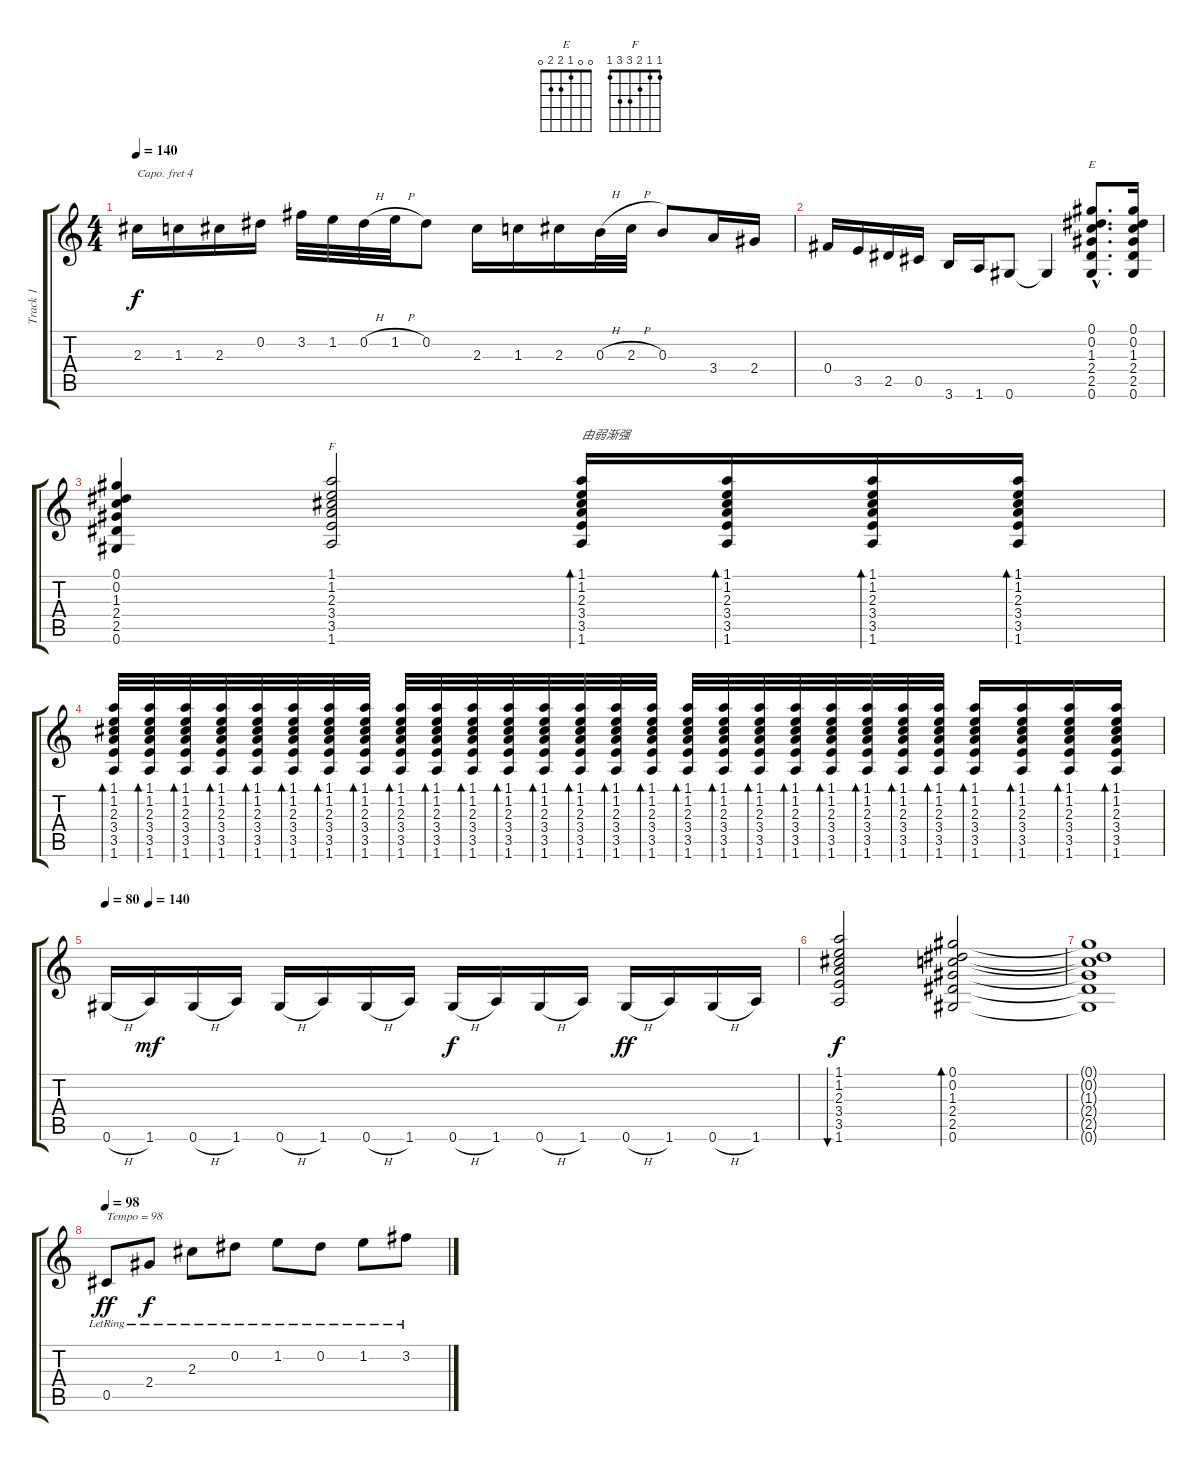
\track ("Track 1" "Track 1") {instrument acousticguitarnylon}
\staff {score tabs}
\capo 4
\tuning (E4 B3 G3 D3 A2 E2) {hide}
\chord ("E" 0 0 1 2 2 0)
\chord ("F" 1 1 2 3 3 1)
\ts (4 4)
\tempo 140
\clef g2
\ks c
2.3.16{dy f} 1.3.16 2.3.16 0.2.16 3.2.32 1.2.32 0.2{h}.32 1.2{h}.32 0.2.8 2.3.16 1.3.16 2.3.16 0.3{h}.32 2.3{h}.32 0.3.8 3.4.16 2.4.16 |
0.4.16 3.5.16 2.5.16 0.5.16 3.6.16 1.6.16 0.6.8 0.6{t}.4 (0.1{hac} 0.2{hac} 1.3{hac} 2.4{hac} 2.5{hac} 0.6{hac}).8{d ch "E"} (0.1 0.2 1.3 2.4 2.5 0.6).16 |
(0.1 0.2 1.3 2.4 2.5 0.6).4 (1.1 1.2 2.3 3.4 3.5 1.6).2{ch "F"} (1.1 1.2 2.3 3.4 3.5 1.6).16{bd 30 txt "由弱渐强" volume 5} (1.1 1.2 2.3 3.4 3.5 1.6).16{bd 30 volume 10} (1.1 1.2 2.3 3.4 3.5 1.6).16{bd 30} (1.1 1.2 2.3 3.4 3.5 1.6).16{bd 30} |
(1.1 1.2 2.3 3.4 3.5 1.6).32{bd 30} (1.1 1.2 2.3 3.4 3.5 1.6).32{bd 30} (1.1 1.2 2.3 3.4 3.5 1.6).32{bd 30} (1.1 1.2 2.3 3.4 3.5 1.6).32{bd 30} (1.1 1.2 2.3 3.4 3.5 1.6).32{bd 30} (1.1 1.2 2.3 3.4 3.5 1.6).32{bd 30} (1.1 1.2 2.3 3.4 3.5 1.6).32{bd 30} (1.1 1.2 2.3 3.4 3.5 1.6).32{bd 30} (1.1 1.2 2.3 3.4 3.5 1.6).32{bd 30} (1.1 1.2 2.3 3.4 3.5 1.6).32{bd 30} (1.1 1.2 2.3 3.4 3.5 1.6).32{bd 30} (1.1 1.2 2.3 3.4 3.5 1.6).32{bd 30} (1.1 1.2 2.3 3.4 3.5 1.6).32{bd 30} (1.1 1.2 2.3 3.4 3.5 1.6).32{bd 30} (1.1 1.2 2.3 3.4 3.5 1.6).32{bd 30} (1.1 1.2 2.3 3.4 3.5 1.6).32{bd 30} (1.1 1.2 2.3 3.4 3.5 1.6).32{bd 30} (1.1 1.2 2.3 3.4 3.5 1.6).32{bd 30} (1.1 1.2 2.3 3.4 3.5 1.6).32{bd 30} (1.1 1.2 2.3 3.4 3.5 1.6).32{bd 30} (1.1 1.2 2.3 3.4 3.5 1.6).32{bd 30} (1.1 1.2 2.3 3.4 3.5 1.6).32{bd 30} (1.1 1.2 2.3 3.4 3.5 1.6).32{bd 30} (1.1 1.2 2.3 3.4 3.5 1.6).32{bd 30} (1.1 1.2 2.3 3.4 3.5 1.6).16{bd 30} (1.1 1.2 2.3 3.4 3.5 1.6).16{bd 30} (1.1 1.2 2.3 3.4 3.5 1.6).16{bd 30} (1.1 1.2 2.3 3.4 3.5 1.6).16{bd 30 volume 13} |
\tempo 80
\tempo (140 0.0625)
0.6{h}.16 1.6.16{dy mf} 0.6{h}.16 1.6.16 0.6{h}.16 1.6.16 0.6{h}.16 1.6.16 0.6{h}.16{dy f} 1.6.16 0.6{h}.16 1.6.16 0.6{h}.16{dy ff} 1.6.16 0.6{h}.16 1.6.16 |
(1.1 1.2 2.3 3.4 3.5 1.6).2{bu 240 dy f} (0.1 0.2 1.3 2.4 2.5 0.6).2{bd 480} |
(0.1{t} 0.2{t} 1.3{t} 2.4{t} 2.5{t} 0.6{t}).1 |
\tempo 98
0.5{lr}.8{txt "Tempo = 98" dy ff} 2.4{lr}.8{dy f} 2.3{lr}.8 0.2{lr}.8 1.2{lr}.8 0.2{lr}.8 1.2{lr}.8 3.2{lr}.8
